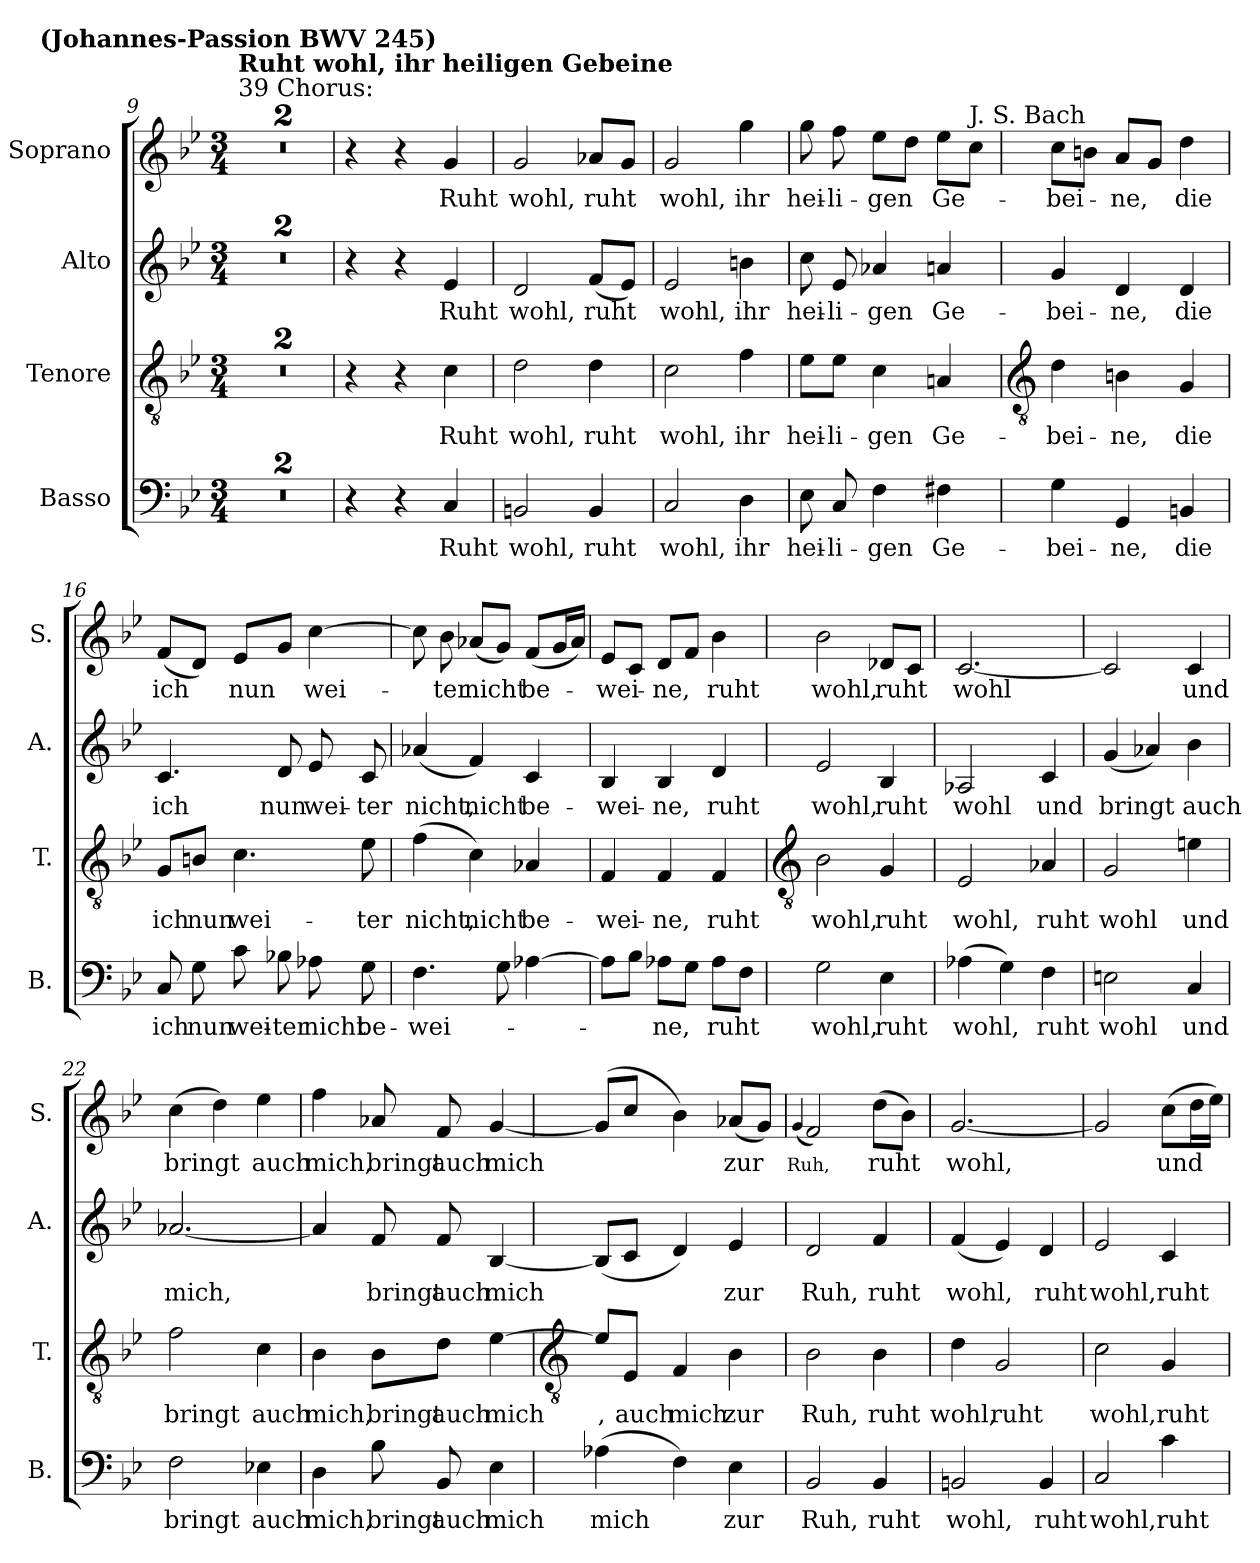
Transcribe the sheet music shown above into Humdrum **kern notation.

**kern	**text	**kern	**text	**kern	**text	**kern	**text
*part4	*part4	*part3	*part3	*part2	*part2	*part1	*part1
*staff4	*staff4	*staff3	*staff3	*staff2	*staff2	*staff1	*staff1
*I"Basso	*	*I"Tenore	*	*I"Alto	*	*I"Soprano	*
*I'B.	*	*I'T.	*	*I'A.	*	*I'S.	*
*clefF4	*	*clefGv2	*	*clefG2	*	*clefG2	*
*k[b-e-]	*	*k[b-e-]	*	*k[b-e-]	*	*k[b-e-]	*
*B-:	*	*B-:	*	*B-:	*	*B-:	*
*M3/4	*	*M3/4	*	*M3/4	*	*M3/4	*
=9	=9	=9	=9	=9	=9	=9	=9
!	!	!	!	!	!	!LO:TX:a:t=39 Chorus&colon;	!
!	!	!	!	!	!	!LO:TX:a:B:t=Ruht wohl, ihr heiligen Gebeine	!
!	!	!	!	!	!	!LO:TX:a:B:cj:t=(Johannes-Passion BWV 245)	!
!LO:N:vis=1	!	!LO:N:vis=1	!	!LO:N:vis=1	!	!LO:N:vis=1	!
2.r	.	2.r	.	2.r	.	2.r	.
=10	=10	=10	=10	=10	=10	=10	=10
!LO:N:vis=1	!	!LO:N:vis=1	!	!LO:N:vis=1	!	!LO:N:vis=1	!
2.r	.	2.r	.	2.r	.	2.r	.
=11	=11	=11	=11	=11	=11	=11	=11
4r	.	4r	.	4r	.	4r	.
4r	.	4r	.	4r	.	4r	.
!	!LO:LY:b	!	!LO:LY:b	!	!LO:LY:b	!	!LO:LY:b
4C	Ruht	4c	Ruht	4e-	Ruht	4g	Ruht
=12	=12	=12	=12	=12	=12	=12	=12
!	!LO:LY:b	!	!LO:LY:b	!	!LO:LY:b	!	!LO:LY:b
2BBn	wohl,	2d	wohl,	2d	wohl,	2g	wohl,
!	!LO:LY:b	!	!LO:LY:b	!	!LO:LY:b	!	!LO:LY:b
4BB	ruht	4d	ruht	(<8fL	ruht	8a-XL	ruht
.	.	.	.	8e-J)	.	8gJ	.
=13	=13	=13	=13	=13	=13	=13	=13
!	!LO:LY:b	!	!LO:LY:b	!	!LO:LY:b	!	!LO:LY:b
2C	wohl,	2c	wohl,	2e-	wohl,	2g	wohl,
!	!LO:LY:b	!	!LO:LY:b	!	!LO:LY:b	!	!LO:LY:b
4D	ihr	4f	ihr	4bn	ihr	4gg	ihr
=14	=14	=14	=14	=14	=14	=14	=14
!	!LO:LY:b	!	!LO:LY:b	!	!LO:LY:b	!	!LO:LY:b
8E-	hei-	8e-\L	hei-	8cc	hei-	8gg	hei-
!	!LO:LY:b	!	!LO:LY:b	!	!LO:LY:b	!	!LO:LY:b
8C	-li-	8e-\J	-li-	8e-	-li-	8ff	-li-
!	!LO:LY:b	!	!LO:LY:b	!	!LO:LY:b	!	!LO:LY:b
4F	-gen	4c	-gen	4a-X	-gen	8ee-L	-gen
.	.	.	.	.	.	8ddJ	.
!	!LO:LY:b	!	!LO:LY:b	!	!LO:LY:b	!	!LO:LY:b
4F#X	Ge-	4An	Ge-	4an	Ge-	8ee-L	Ge-
!	!	!	!	!	!	!LO:TX:a:t=J. S. Bach	!
.	.	.	.	.	.	8ccJ	.
!!LO:LB:g=z
=15	=15	=15	=15	=15	=15	=15	=15
*	*	*clefGv2	*	*	*	*	*
!	!LO:LY:b	!	!LO:LY:b	!	!LO:LY:b	!	!LO:LY:b
4G	-bei-	4d	-bei-	4g	-bei-	8ccL	-bei-
.	.	.	.	.	.	8bnJ	.
!	!LO:LY:b	!	!LO:LY:b	!	!LO:LY:b	!	!LO:LY:b
4GG	-ne,	4Bn	-ne,	4d	-ne,	8aL	-ne,
.	.	.	.	.	.	8gJ	.
!	!LO:LY:b	!	!LO:LY:b	!	!LO:LY:b	!	!LO:LY:b
4BBn	die	4G	die	4d	die	4dd	die
=16	=16	=16	=16	=16	=16	=16	=16
!	!LO:LY:b	!	!LO:LY:b	!	!LO:LY:b	!	!LO:LY:b
8C	ich	8G/L	ich	4.c	ich	(<8fL	ich
!	!LO:LY:b	!	!LO:LY:b	!	!	!	!
8G	nun	8Bn/J	nun	.	.	8dJ)	.
!	!LO:LY:b	!	!LO:LY:b	!	!	!	!LO:LY:b
8c	wei-	4.c	wei-	.	.	8e-L	nun
!	!LO:LY:b	!	!	!	!LO:LY:b	!	!
8B-X	-ter	.	.	8d	nun	8gJ	.
!	!LO:LY:b	!	!	!	!LO:LY:b	!	!LO:LY:b
8A-X	nicht	.	.	8e-	wei-	[4cc	wei-
!	!LO:LY:b	!	!LO:LY:b	!	!LO:LY:b	!	!
8G	be-	8e-	-ter	8c	-ter	.	.
=17	=17	=17	=17	=17	=17	=17	=17
!	!LO:LY:b	!	!LO:LY:b	!	!LO:LY:b	!	!
4.F	-wei-	(>4f	nicht,	(<4a-X	nicht,	8cc]	.
!	!	!	!	!	!	!	!LO:LY:b
.	.	.	.	.	.	8b-	-ter
!	!	!	!LO:LY:b	!	!LO:LY:b	!	!LO:LY:b
.	.	4c)	nicht	4f)	nicht	(<8a-XL	nicht
8G	.	.	.	.	.	8gJ)	.
!	!	!	!LO:LY:b	!	!LO:LY:b	!	!LO:LY:b
[4A-X	.	4A-X	be-	4c	be-	(<8fL	be-
.	.	.	.	.	.	16gL	.
.	.	.	.	.	.	16a-JJ)	.
=18	=18	=18	=18	=18	=18	=18	=18
!	!	!	!LO:LY:b	!	!LO:LY:b	!	!LO:LY:b
8A-L]	.	4F	-wei-	4B-	-wei-	8e-L	-wei-
8B-J	.	.	.	.	.	8cJ	.
!	!LO:LY:b	!	!LO:LY:b	!	!LO:LY:b	!	!LO:LY:b
8A-XL	-ne,	4F	-ne,	4B-	-ne,	8dL	-ne,
8GJ	.	.	.	.	.	8fJ	.
!	!LO:LY:b	!	!LO:LY:b	!	!LO:LY:b	!	!LO:LY:b
8A-L	ruht	4F	ruht	4d	ruht	4b-	ruht
8FJ	.	.	.	.	.	.	.
!!LO:LB:g=z
=19	=19	=19	=19	=19	=19	=19	=19
*	*	*clefGv2	*	*	*	*	*
!	!LO:LY:b	!	!LO:LY:b	!	!LO:LY:b	!	!LO:LY:b
2G	wohl,	2B-	wohl,	2e-	wohl,	2b-	wohl,
!	!LO:LY:b	!	!LO:LY:b	!	!LO:LY:b	!	!LO:LY:b
4E-	ruht	4G	ruht	4B-	ruht	8d-XL	ruht
.	.	.	.	.	.	8cJ	.
=20	=20	=20	=20	=20	=20	=20	=20
!	!LO:LY:b	!	!LO:LY:b	!	!LO:LY:b	!	!LO:LY:b
(>4A-X	wohl,	2E-	wohl,	2A-X	wohl	[2.c	wohl
4G)	.	.	.	.	.	.	.
!	!LO:LY:b	!	!LO:LY:b	!	!LO:LY:b	!	!
4F	ruht	4A-X	ruht	4c	und	.	.
=21	=21	=21	=21	=21	=21	=21	=21
!	!LO:LY:b	!	!LO:LY:b	!	!LO:LY:b	!	!
2En	wohl	2G	wohl	(<4g	bringt	2c]	.
.	.	.	.	4a-X)	.	.	.
!	!LO:LY:b	!	!LO:LY:b	!	!LO:LY:b	!	!LO:LY:b
4C	und	4en	und	4b-	auch	4c	und
=22	=22	=22	=22	=22	=22	=22	=22
!	!LO:LY:b	!	!LO:LY:b	!	!LO:LY:b	!	!LO:LY:b
2F	bringt	2f	bringt	[2.a-X	mich,	(>4cc	bringt
.	.	.	.	.	.	4dd)	.
!	!LO:LY:b	!	!LO:LY:b	!	!	!	!LO:LY:b
4E-X	auch	4c	auch	.	.	4ee-	auch
=23	=23	=23	=23	=23	=23	=23	=23
!	!LO:LY:b	!	!LO:LY:b	!	!	!	!LO:LY:b
4D	mich,	4B-	mich,	4a-]	.	4ff	mich,
!	!LO:LY:b	!	!LO:LY:b	!	!LO:LY:b	!	!LO:LY:b
8B-	bringt	8B-\L	bringt	8f	bringt	8a-X	bringt
!	!LO:LY:b	!	!LO:LY:b	!	!LO:LY:b	!	!LO:LY:b
8BB-	auch	8d\J	auch	8f	auch	8f	auch
!	!LO:LY:b	!	!LO:LY:b	!	!LO:LY:b	!	!LO:LY:b
4E-	mich	[4e-	mich	[4B-	mich	[4g	mich
!!LO:LB:g=z
=24	=24	=24	=24	=24	=24	=24	=24
*	*	*clefGv2	*	*	*	*	*
!	!LO:LY:b	!	!LO:LY:b	!	!	!	!
(>4A-X	mich	8e-/L]	,	(<8B-L]	.	(>8gL]	.
!	!	!	!LO:LY:b	!	!	!	!
.	.	8E-/J	auch	8cJ	.	8ccJ	.
!	!	!	!LO:LY:b	!	!	!	!
4F)	.	4F	mich	4d)	.	4b-)	.
!	!LO:LY:b	!	!LO:LY:b	!	!LO:LY:b	!	!LO:LY:b
4E-	zur	4B-	zur	4e-	zur	(<8a-XL	zur
.	.	.	.	.	.	8gJ)	.
=25	=25	=25	=25	=25	=25	=25	=25
!	!	!	!	!	!	!	!LO:LY:b
.	.	.	.	.	.	(<4qqg	Ruh,
!	!LO:LY:b	!	!LO:LY:b	!	!LO:LY:b	!	!
2BB-	Ruh,	2B-	Ruh,	2d	Ruh,	2f)	.
!	!LO:LY:b	!	!LO:LY:b	!	!LO:LY:b	!	!LO:LY:b
4BB-	ruht	4B-	ruht	4f	ruht	(>8ddL	ruht
.	.	.	.	.	.	8b-J)	.
=26	=26	=26	=26	=26	=26	=26	=26
!	!LO:LY:b	!	!LO:LY:b	!	!LO:LY:b	!	!LO:LY:b
2BBn	wohl,	4d	wohl,	(<4f	wohl,	[2.g	wohl,
!	!	!	!LO:LY:b	!	!	!	!
.	.	2G	ruht	4e-)	.	.	.
!	!LO:LY:b	!	!	!	!LO:LY:b	!	!
4BB	ruht	.	.	4d	ruht	.	.
=27	=27	=27	=27	=27	=27	=27	=27
!	!LO:LY:b	!	!LO:LY:b	!	!LO:LY:b	!	!
2C	wohl,	2c	wohl,	2e-	wohl,	2g]	.
!	!LO:LY:b	!	!LO:LY:b	!	!LO:LY:b	!	!LO:LY:b
4c	ruht	4G	ruht	4c	ruht	(>8ccL	und
.	.	.	.	.	.	16ddL	.
.	.	.	.	.	.	16ee-JJ)	.
=	=	=	=	=	=	=	=
*-	*-	*-	*-	*-	*-	*-	*-
